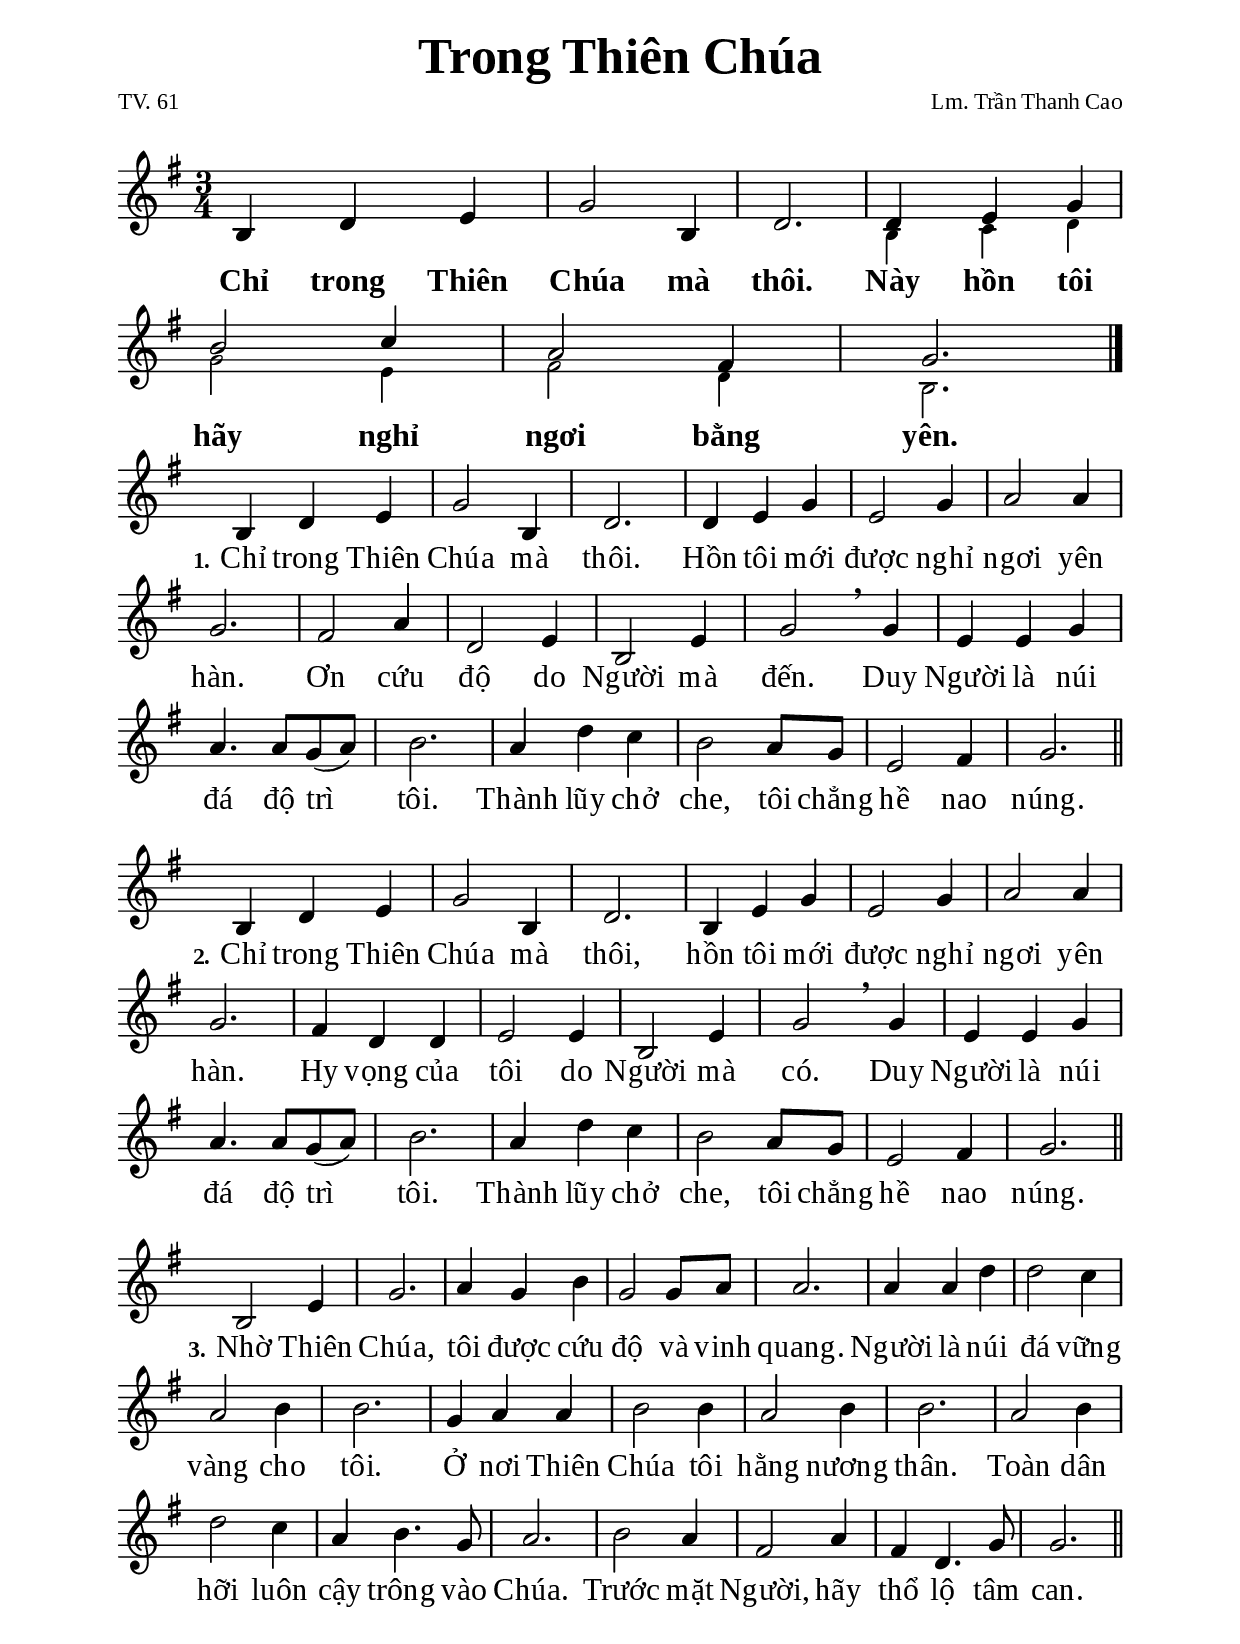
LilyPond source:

% Cài đặt chung
\version "2.20.0"
\include "english.ly"

\header {
  title = \markup { \fontsize #3 "Trong Thiên Chúa" }
  poet = "TV. 61"
  composer = "Lm. Trần Thanh Cao"
  arranger = " "
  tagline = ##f
}

\paper {
  #(set-paper-size "a4")
  top-margin = 10\mm
  bottom-margin = 10\mm
  left-margin = 20\mm
  right-margin = 20\mm
  indent = #0
  #(define fonts
    (make-pango-font-tree
      "Liberation Serif"
      "Liberation Serif"
      "Liberation Serif"
      (/ 20 20)))
  page-count = #1
}

% Nhạc điệp khúc
nhacDiepKhucSop = \relative c' {
  b4 d e |
  g2 b,4 |
  d2. |
  d4 e g |
  b2 c4 |
  a2 fs4 |
  g2. \bar "|."
}

nhacDiepKhucBas = \relative c' {
  \skip 2.
  \skip 2.
  \skip 2.
  b4 c d |
  g2 e4 |
  fs2 d4 |
  b2.
}

% Nhạc phiên khúc
nhacPhienKhucMot = \relative c' {
  b4 d e |
  g2 b,4 |
  d2. |
  d4 e g |
  e2 g4 |
  a2 a4 |
  g2. |
  fs2 a4 |
  d,2 e4 |
  b2 e4 |
  g2 \breathe g4 |
  e4 e g |
  a4. a8 g (a) |
  b2. |
  a4 d c |
  b2 a8 g |
  e2 fs4 |
  g2. \bar "||"
}

nhacPhienKhucHai = \relative c' {
  b4 d e |
  g2 b,4 |
  d2. |
  b4 e g |
  e2 g4 |
  a2 a4 |
  g2. |
  fs4 d d |
  e2 e4 |
  b2 e4 |
  g2 \breathe g4 |
  e4 e g |
  a4. a8 g (a) |
  b2. |
  a4 d c |
  b2 a8 g |
  e2 fs4 |
  g2. \bar "||"
}

nhacPhienKhucBa = \relative c' {
  b2 e4 |
  g2. |
  a4 g b |
  g2 g8 a |
  a2. |
  a4 a d |
  d2 c4 |
  a2 b4 |
  b2. |
  g4 a a |
  b2 b4 |
  a2 b4 |
  b2. |
  a2 b4 |
  d2 c4 |
  a b4. g8 |
  a2. |
  b2 a4 |
  fs2 a4 |
  fs d4. g8 |
  g2. \bar "||"
}

% Lời điệp khúc
loiDiepKhuc = \lyricmode {
  Chỉ trong Thiên Chúa mà thôi.
  Này hồn tôi hãy nghỉ ngơi bằng yên.
}

% Lời phiên khúc
loiPhienKhucMot = \lyricmode {
  \set stanza = #"1."
  Chỉ trong Thiên Chúa mà thôi.
  Hồn tôi mới được nghỉ ngơi yên hàn.
  Ơn cứu độ do Người mà đến.
  Duy Người là núi đá độ trì tôi.
  Thành lũy chở che, tôi chẳng hề nao núng.
}

loiPhienKhucHai = \lyricmode {
  \set stanza = #"2."
  Chỉ trong Thiên Chúa mà thôi,
  hồn tôi mới được nghỉ ngơi yên hàn.
  Hy vọng của tôi do Người mà có.
  Duy Người là núi đá độ trì tôi.
  Thành lũy chở che, tôi chẳng hề nao núng.
}

loiPhienKhucBa = \lyricmode {
  \set stanza = #"3."
  Nhờ Thiên Chúa, tôi được cứu độ và vinh quang.
  Người là núi đá vững vàng cho tôi.
  Ở nơi Thiên Chúa tôi hằng nương thân.
  Toàn dân hỡi luôn cậy trông vào Chúa.
  Trước mặt Người, hãy thổ lộ tâm can.
}


% Dàn trang
\score {
  \new ChoirStaff <<
    \new Staff = diepKhuc \with {
        \consists "Merge_rests_engraver"
        \magnifyStaff #(magstep +1)
      }
      <<
      \new Voice = beSop {
        \voiceOne \key g \major \time 3/4 \nhacDiepKhucSop
      }
      \new Voice = beBas {
        \override NoteHead.font-size = #-2
        \voiceTwo \key g \major \time 3/4 \nhacDiepKhucBas
      }
    >>
    \new Lyrics \lyricsto beSop \loiDiepKhuc
  >>
  \layout {
    \override Lyrics.LyricText.font-series = #'bold
    \override Lyrics.LyricText.font-size = #+3
    \override Lyrics.LyricSpace.minimum-distance = #4.0
    \override Score.BarNumber.break-visibility = ##(#f #f #f)
    \override Score.SpacingSpanner.uniform-stretching = ##t
  }
}

\score {
  \new ChoirStaff <<
    \new Staff = phienKhuc \with {
        \magnifyStaff #(magstep +1)
      }
      <<
      \new Voice = beSop {
        \key g \major \time 3/4 \nhacPhienKhucMot
      }
    >>
    \new Lyrics \lyricsto beSop \loiPhienKhucMot
  >>
  \layout {
    \override Staff.TimeSignature.transparent = ##t
    \override Lyrics.LyricText.font-size = #+3
    \override Lyrics.LyricSpace.minimum-distance = #0.5
    \override Score.BarNumber.break-visibility = ##(#f #f #f)
    \override Score.SpacingSpanner.uniform-stretching = ##t
  }
}

\score {
  \new ChoirStaff <<
    \new Staff = phienKhuc \with {
        \magnifyStaff #(magstep +1)
      }
      <<
      \new Voice = beSop {
        \key g \major \time 3/4 \nhacPhienKhucHai
      }
    >>
    \new Lyrics \lyricsto beSop \loiPhienKhucHai
  >>
  \layout {
    \override Staff.TimeSignature.transparent = ##t
    \override Lyrics.LyricText.font-size = #+3
    \override Lyrics.LyricSpace.minimum-distance = #0.5
    \override Score.BarNumber.break-visibility = ##(#f #f #f)
    \override Score.SpacingSpanner.uniform-stretching = ##t
  }
}

\score {
  \new ChoirStaff <<
    \new Staff = phienKhuc \with {
        \magnifyStaff #(magstep +1)
      }
      <<
      \new Voice = beSop {
        \key g \major \time 3/4 \nhacPhienKhucBa
      }
    >>
    \new Lyrics \lyricsto beSop \loiPhienKhucBa
  >>
  \layout {
    \override Staff.TimeSignature.transparent = ##t
    \override Lyrics.LyricText.font-size = #+3
    \override Lyrics.LyricSpace.minimum-distance = #0.5
    \override Score.BarNumber.break-visibility = ##(#f #f #f)
    \override Score.SpacingSpanner.uniform-stretching = ##t
  }
}
